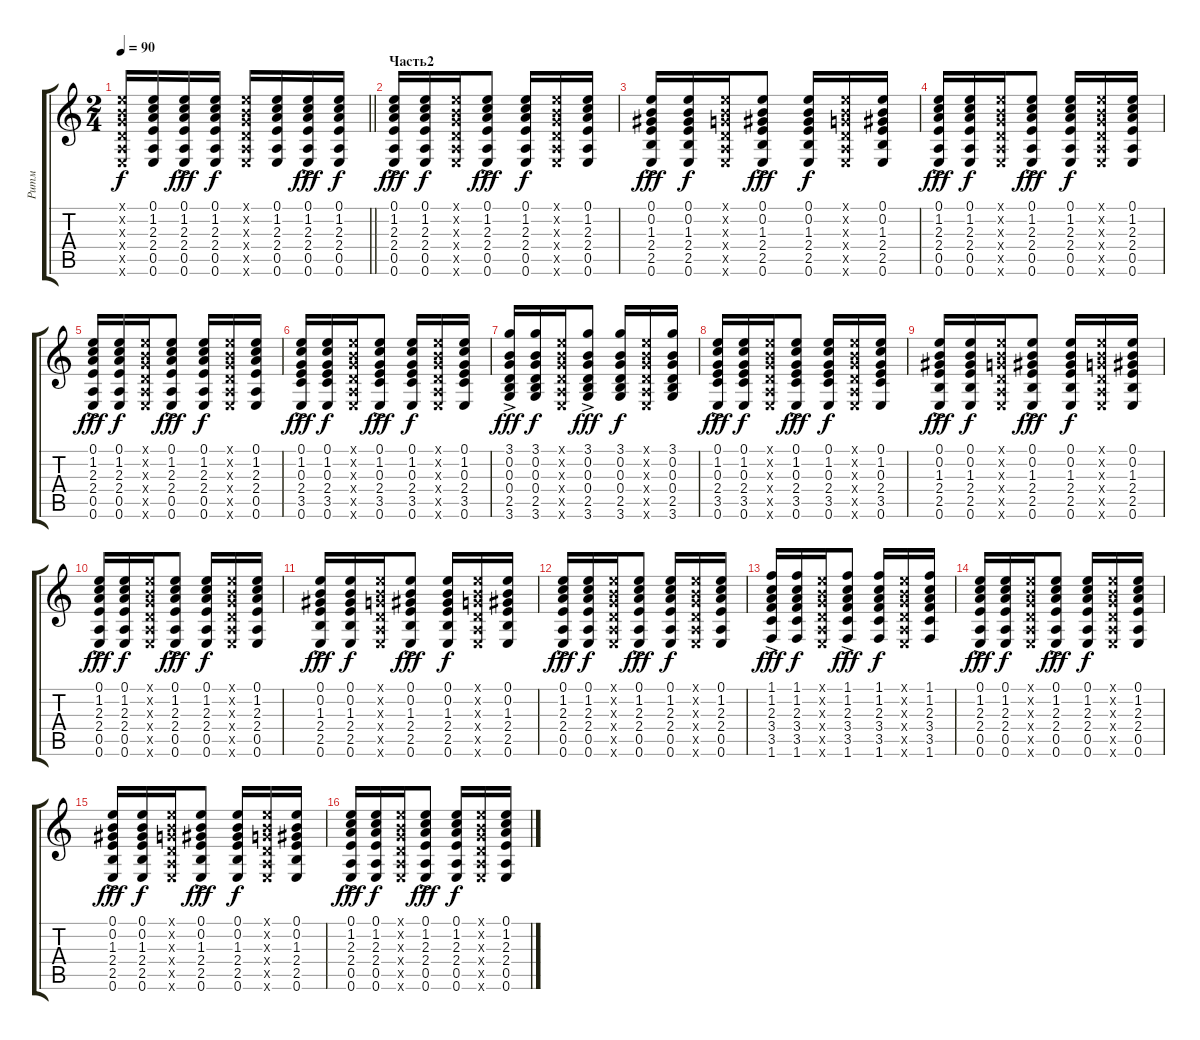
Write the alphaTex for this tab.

\track ("Ритм" "Ритм") {instrument acousticguitarsteel}
\staff {score tabs}
\tuning (E4 B3 G3 D3 A2 E2) {hide}
\ts (2 4)
\tempo 90
\clef g2
\barLineRight lightlight
\ks c
(0.1{x} 0.2{x} 0.3{x} 0.4{x} 0.5{x} 0.6{x}).16{dy f} (0.1 1.2 2.3 2.4 0.5 0.6).16 (0.1{ac} 1.2{ac} 2.3{ac} 2.4{ac} 0.5{ac} 0.6{ac}).16{dy fff} (0.1 1.2 2.3 2.4 0.5 0.6).16{dy f} (0.1{x} 0.2{x} 0.3{x} 0.4{x} 0.5{x} 0.6{x}).16 (0.1 1.2 2.3 2.4 0.5 0.6).16 (0.1{ac} 1.2{ac} 2.3{ac} 2.4{ac} 0.5{ac} 0.6{ac}).16{dy fff} (0.1 1.2 2.3 2.4 0.5 0.6).16{dy f} |
\section ("" "Часть2")
(0.1{ac} 1.2{ac} 2.3{ac} 2.4{ac} 0.5{ac} 0.6{ac}).16{dy fff} (0.1 1.2 2.3 2.4 0.5 0.6).16{dy f} (0.1{x} 0.2{x} 0.3{x} 0.4{x} 0.5{x} 0.6{x}).16 (0.1{ac} 1.2{ac} 2.3{ac} 2.4{ac} 0.5{ac} 0.6{ac}).8{dy fff} (0.1 1.2 2.3 2.4 0.5 0.6).16{dy f} (0.1{x} 0.2{x} 0.3{x} 0.4{x} 0.5{x} 0.6{x}).16 (0.1 1.2 2.3 2.4 0.5 0.6).16 |
(0.1{ac} 0.2{ac} 1.3{ac} 2.4{ac} 2.5{ac} 0.6{ac}).16{dy fff} (0.1 0.2 1.3 2.4 2.5 0.6).16{dy f} (0.1{x} 0.2{x} 0.3{x} 0.4{x} 0.5{x} 0.6{x}).16 (0.1{ac} 0.2{ac} 1.3{ac} 2.4{ac} 2.5{ac} 0.6{ac}).8{dy fff} (0.1 0.2 1.3 2.4 2.5 0.6).16{dy f} (0.1{x} 0.2{x} 0.3{x} 0.4{x} 0.5{x} 0.6{x}).16 (0.1 0.2 1.3 2.4 2.5 0.6).16 |
(0.1{ac} 1.2{ac} 2.3{ac} 2.4{ac} 0.5{ac} 0.6{ac}).16{dy fff} (0.1 1.2 2.3 2.4 0.5 0.6).16{dy f} (0.1{x} 0.2{x} 0.3{x} 0.4{x} 0.5{x} 0.6{x}).16 (0.1{ac} 1.2{ac} 2.3{ac} 2.4{ac} 0.5{ac} 0.6{ac}).8{dy fff} (0.1 1.2 2.3 2.4 0.5 0.6).16{dy f} (0.1{x} 0.2{x} 0.3{x} 0.4{x} 0.5{x} 0.6{x}).16 (0.1 1.2 2.3 2.4 0.5 0.6).16 |
(0.1{ac} 1.2{ac} 2.3{ac} 2.4{ac} 0.5{ac} 0.6{ac}).16{dy fff} (0.1 1.2 2.3 2.4 0.5 0.6).16{dy f} (0.1{x} 0.2{x} 0.3{x} 0.4{x} 0.5{x} 0.6{x}).16 (0.1{ac} 1.2{ac} 2.3{ac} 2.4{ac} 0.5{ac} 0.6{ac}).8{dy fff} (0.1 1.2 2.3 2.4 0.5 0.6).16{dy f} (0.1{x} 0.2{x} 0.3{x} 0.4{x} 0.5{x} 0.6{x}).16 (0.1 1.2 2.3 2.4 0.5 0.6).16 |
(0.1{ac} 1.2{ac} 0.3{ac} 2.4{ac} 3.5{ac} 0.6{ac}).16{dy fff} (0.1 1.2 0.3 2.4 3.5 0.6).16{dy f} (0.1{x} 0.2{x} 0.3{x} 0.4{x} 0.5{x} 0.6{x}).16 (0.1{ac} 1.2{ac} 0.3{ac} 2.4{ac} 3.5{ac} 0.6{ac}).8{dy fff} (0.1 1.2 0.3 2.4 3.5 0.6).16{dy f} (0.1{x} 0.2{x} 0.3{x} 0.4{x} 0.5{x} 0.6{x}).16 (0.1 1.2 0.3 2.4 3.5 0.6).16 |
(3.1{ac} 0.2{ac} 0.3{ac} 0.4{ac} 2.5{ac} 3.6{ac}).16{dy fff} (3.1 0.2 0.3 0.4 2.5 3.6).16{dy f} (0.1{x} 0.2{x} 0.3{x} 0.4{x} 0.5{x} 0.6{x}).16 (3.1{ac} 0.2{ac} 0.3{ac} 0.4{ac} 2.5{ac} 3.6{ac}).8{dy fff} (3.1 0.2 0.3 0.4 2.5 3.6).16{dy f} (0.1{x} 0.2{x} 0.3{x} 0.4{x} 0.5{x} 0.6{x}).16 (3.1 0.2 0.3 0.4 2.5 3.6).16 |
(0.1{ac} 1.2{ac} 0.3{ac} 2.4{ac} 3.5{ac} 0.6{ac}).16{dy fff} (0.1 1.2 0.3 2.4 3.5 0.6).16{dy f} (0.1{x} 0.2{x} 0.3{x} 0.4{x} 0.5{x} 0.6{x}).16 (0.1{ac} 1.2{ac} 0.3{ac} 2.4{ac} 3.5{ac} 0.6{ac}).8{dy fff} (0.1 1.2 0.3 2.4 3.5 0.6).16{dy f} (0.1{x} 0.2{x} 0.3{x} 0.4{x} 0.5{x} 0.6{x}).16 (0.1 1.2 0.3 2.4 3.5 0.6).16 |
(0.1{ac} 0.2{ac} 1.3{ac} 2.4{ac} 2.5{ac} 0.6{ac}).16{dy fff} (0.1 0.2 1.3 2.4 2.5 0.6).16{dy f} (0.1{x} 0.2{x} 0.3{x} 0.4{x} 0.5{x} 0.6{x}).16 (0.1{ac} 0.2{ac} 1.3{ac} 2.4{ac} 2.5{ac} 0.6{ac}).8{dy fff} (0.1 0.2 1.3 2.4 2.5 0.6).16{dy f} (0.1{x} 0.2{x} 0.3{x} 0.4{x} 0.5{x} 0.6{x}).16 (0.1 0.2 1.3 2.4 2.5 0.6).16 |
(0.1{ac} 1.2{ac} 2.3{ac} 2.4{ac} 0.5{ac} 0.6{ac}).16{dy fff} (0.1 1.2 2.3 2.4 0.5 0.6).16{dy f} (0.1{x} 0.2{x} 0.3{x} 0.4{x} 0.5{x} 0.6{x}).16 (0.1{ac} 1.2{ac} 2.3{ac} 2.4{ac} 0.5{ac} 0.6{ac}).8{dy fff} (0.1 1.2 2.3 2.4 0.5 0.6).16{dy f} (0.1{x} 0.2{x} 0.3{x} 0.4{x} 0.5{x} 0.6{x}).16 (0.1 1.2 2.3 2.4 0.5 0.6).16 |
(0.1{ac} 0.2{ac} 1.3{ac} 2.4{ac} 2.5{ac} 0.6{ac}).16{dy fff} (0.1 0.2 1.3 2.4 2.5 0.6).16{dy f} (0.1{x} 0.2{x} 0.3{x} 0.4{x} 0.5{x} 0.6{x}).16 (0.1{ac} 0.2{ac} 1.3{ac} 2.4{ac} 2.5{ac} 0.6{ac}).8{dy fff} (0.1 0.2 1.3 2.4 2.5 0.6).16{dy f} (0.1{x} 0.2{x} 0.3{x} 0.4{x} 0.5{x} 0.6{x}).16 (0.1 0.2 1.3 2.4 2.5 0.6).16 |
(0.1{ac} 1.2{ac} 2.3{ac} 2.4{ac} 0.5{ac} 0.6{ac}).16{dy fff} (0.1 1.2 2.3 2.4 0.5 0.6).16{dy f} (0.1{x} 0.2{x} 0.3{x} 0.4{x} 0.5{x} 0.6{x}).16 (0.1{ac} 1.2{ac} 2.3{ac} 2.4{ac} 0.5{ac} 0.6{ac}).8{dy fff} (0.1 1.2 2.3 2.4 0.5 0.6).16{dy f} (0.1{x} 0.2{x} 0.3{x} 0.4{x} 0.5{x} 0.6{x}).16 (0.1 1.2 2.3 2.4 0.5 0.6).16 |
(1.1{ac} 1.2{ac} 2.3{ac} 3.4{ac} 3.5{ac} 1.6{ac}).16{dy fff} (1.1 1.2 2.3 3.4 3.5 1.6).16{dy f} (0.1{x} 0.2{x} 0.3{x} 0.4{x} 0.5{x} 0.6{x}).16 (1.1{ac} 1.2{ac} 2.3{ac} 3.4{ac} 3.5{ac} 1.6{ac}).8{dy fff} (1.1 1.2 2.3 3.4 3.5 1.6).16{dy f} (0.1{x} 0.2{x} 0.3{x} 0.4{x} 0.5{x} 0.6{x}).16 (1.1 1.2 2.3 3.4 3.5 1.6).16 |
(0.1{ac} 1.2{ac} 2.3{ac} 2.4{ac} 0.5{ac} 0.6{ac}).16{dy fff} (0.1 1.2 2.3 2.4 0.5 0.6).16{dy f} (0.1{x} 0.2{x} 0.3{x} 0.4{x} 0.5{x} 0.6{x}).16 (0.1{ac} 1.2{ac} 2.3{ac} 2.4{ac} 0.5{ac} 0.6{ac}).8{dy fff} (0.1 1.2 2.3 2.4 0.5 0.6).16{dy f} (0.1{x} 0.2{x} 0.3{x} 0.4{x} 0.5{x} 0.6{x}).16 (0.1 1.2 2.3 2.4 0.5 0.6).16 |
(0.1{ac} 0.2{ac} 1.3{ac} 2.4{ac} 2.5{ac} 0.6{ac}).16{dy fff} (0.1 0.2 1.3 2.4 2.5 0.6).16{dy f} (0.1{x} 0.2{x} 0.3{x} 0.4{x} 0.5{x} 0.6{x}).16 (0.1{ac} 0.2{ac} 1.3{ac} 2.4{ac} 2.5{ac} 0.6{ac}).8{dy fff} (0.1 0.2 1.3 2.4 2.5 0.6).16{dy f} (0.1{x} 0.2{x} 0.3{x} 0.4{x} 0.5{x} 0.6{x}).16 (0.1 0.2 1.3 2.4 2.5 0.6).16 |
(0.1{ac} 1.2{ac} 2.3{ac} 2.4{ac} 0.5{ac} 0.6{ac}).16{dy fff} (0.1 1.2 2.3 2.4 0.5 0.6).16{dy f} (0.1{x} 0.2{x} 0.3{x} 0.4{x} 0.5{x} 0.6{x}).16 (0.1{ac} 1.2{ac} 2.3{ac} 2.4{ac} 0.5{ac} 0.6{ac}).8{dy fff} (0.1 1.2 2.3 2.4 0.5 0.6).16{dy f} (0.1{x} 0.2{x} 0.3{x} 0.4{x} 0.5{x} 0.6{x}).16 (0.1 1.2 2.3 2.4 0.5 0.6).16
